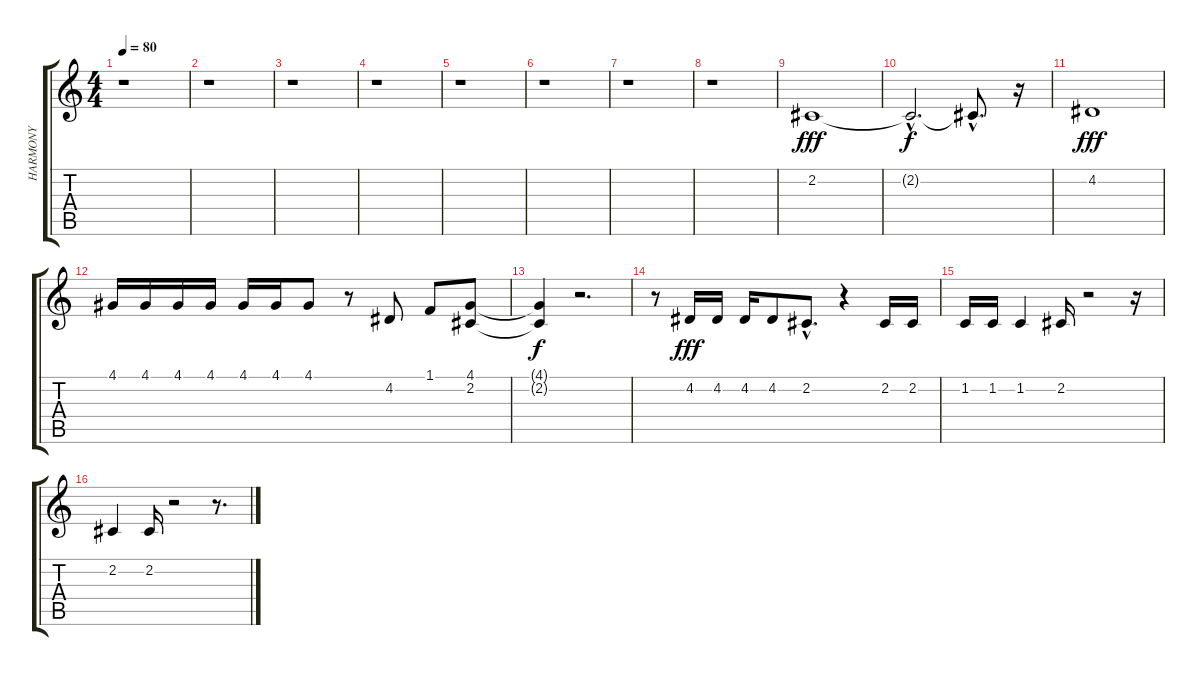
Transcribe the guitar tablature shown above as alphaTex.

\track ("HARMONY" "HARMONY") {instrument choiraahs}
\staff {score tabs}
\tuning (E4 B3 G3 D3 A2 E2) {hide}
\ts (4 4)
\tempo 80
\clef g2
\ks c
r.1{dy fff} |
r.1 |
r.1 |
r.1 |
r.1 |
r.1 |
r.1 |
r.1 |
2.2.1 |
2.2{hac t}.2{d dy f} 2.2{hac t}.8{d} r.16 |
4.2.1{dy fff} |
4.1.16 4.1.16 4.1.16 4.1.16 4.1.16 4.1.16 4.1.8 r.8 4.2.8 1.1.8{volume 15} (4.1 2.2).8 |
(4.1{t} 2.2{t}).4{dy f} r.2{d} |
r.8 4.2.16{dy fff volume 14} 4.2.16 4.2.16 4.2.8 2.2{hac}.8{d} r.4 2.2.16 2.2.16 |
1.2.16 1.2.16 1.2.4 2.2.16 r.2 r.16 |
2.2.4 2.2.16 r.2 r.8{d}
